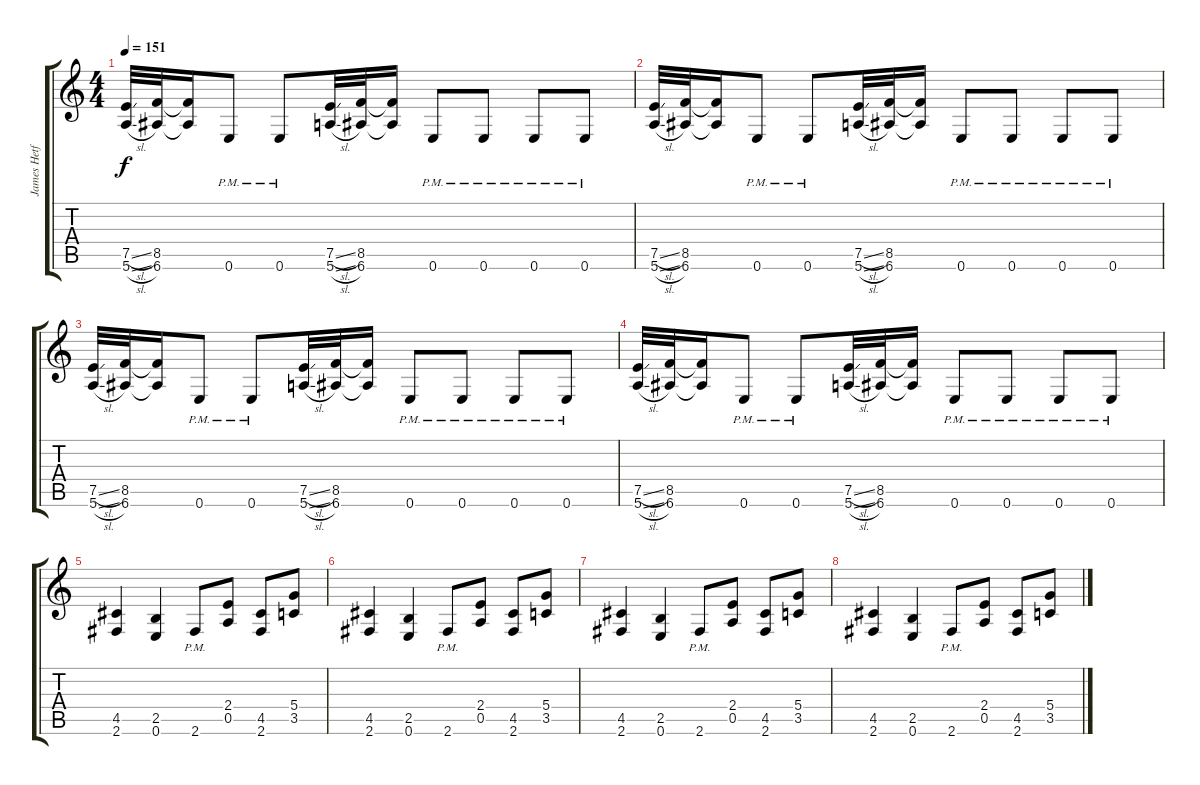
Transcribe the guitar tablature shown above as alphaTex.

\track ("James Hetfield" "James Hetf") {instrument distortionguitar}
\staff {score tabs}
\tuning (E4 B3 G3 D3 A2 E2) {hide}
\ts (4 4)
\tempo 151
\clef g2
\ks c
(7.5{sl} 5.6{sl}).32{dy f} (8.5 6.6).32 (8.5{t} 6.6{t}).16 0.6{pm}.8 0.6{pm}.8 (7.5{sl} 5.6{sl}).32 (8.5 6.6).32 (8.5{t} 6.6{t}).16 0.6{pm}.8 0.6{pm}.8 0.6{pm}.8 0.6{pm}.8 |
(7.5{sl} 5.6{sl}).32 (8.5 6.6).32 (8.5{t} 6.6{t}).16 0.6{pm}.8 0.6{pm}.8 (7.5{sl} 5.6{sl}).32 (8.5 6.6).32 (8.5{t} 6.6{t}).16 0.6{pm}.8 0.6{pm}.8 0.6{pm}.8 0.6{pm}.8 |
(7.5{sl} 5.6{sl}).32 (8.5 6.6).32 (8.5{t} 6.6{t}).16 0.6{pm}.8 0.6{pm}.8 (7.5{sl} 5.6{sl}).32 (8.5 6.6).32 (8.5{t} 6.6{t}).16 0.6{pm}.8 0.6{pm}.8 0.6{pm}.8 0.6{pm}.8 |
(7.5{sl} 5.6{sl}).32 (8.5 6.6).32 (8.5{t} 6.6{t}).16 0.6{pm}.8 0.6{pm}.8 (7.5{sl} 5.6{sl}).32 (8.5 6.6).32 (8.5{t} 6.6{t}).16 0.6{pm}.8 0.6{pm}.8 0.6{pm}.8 0.6{pm}.8 |
(4.5 2.6).4 (2.5 0.6).4 2.6{pm}.8 (2.4 0.5).8 (4.5 2.6).8 (5.4 3.5).8 |
(4.5 2.6).4 (2.5 0.6).4 2.6{pm}.8 (2.4 0.5).8 (4.5 2.6).8 (5.4 3.5).8 |
(4.5 2.6).4 (2.5 0.6).4 2.6{pm}.8 (2.4 0.5).8 (4.5 2.6).8 (5.4 3.5).8 |
(4.5 2.6).4 (2.5 0.6).4 2.6{pm}.8 (2.4 0.5).8 (4.5 2.6).8 (5.4 3.5).8
